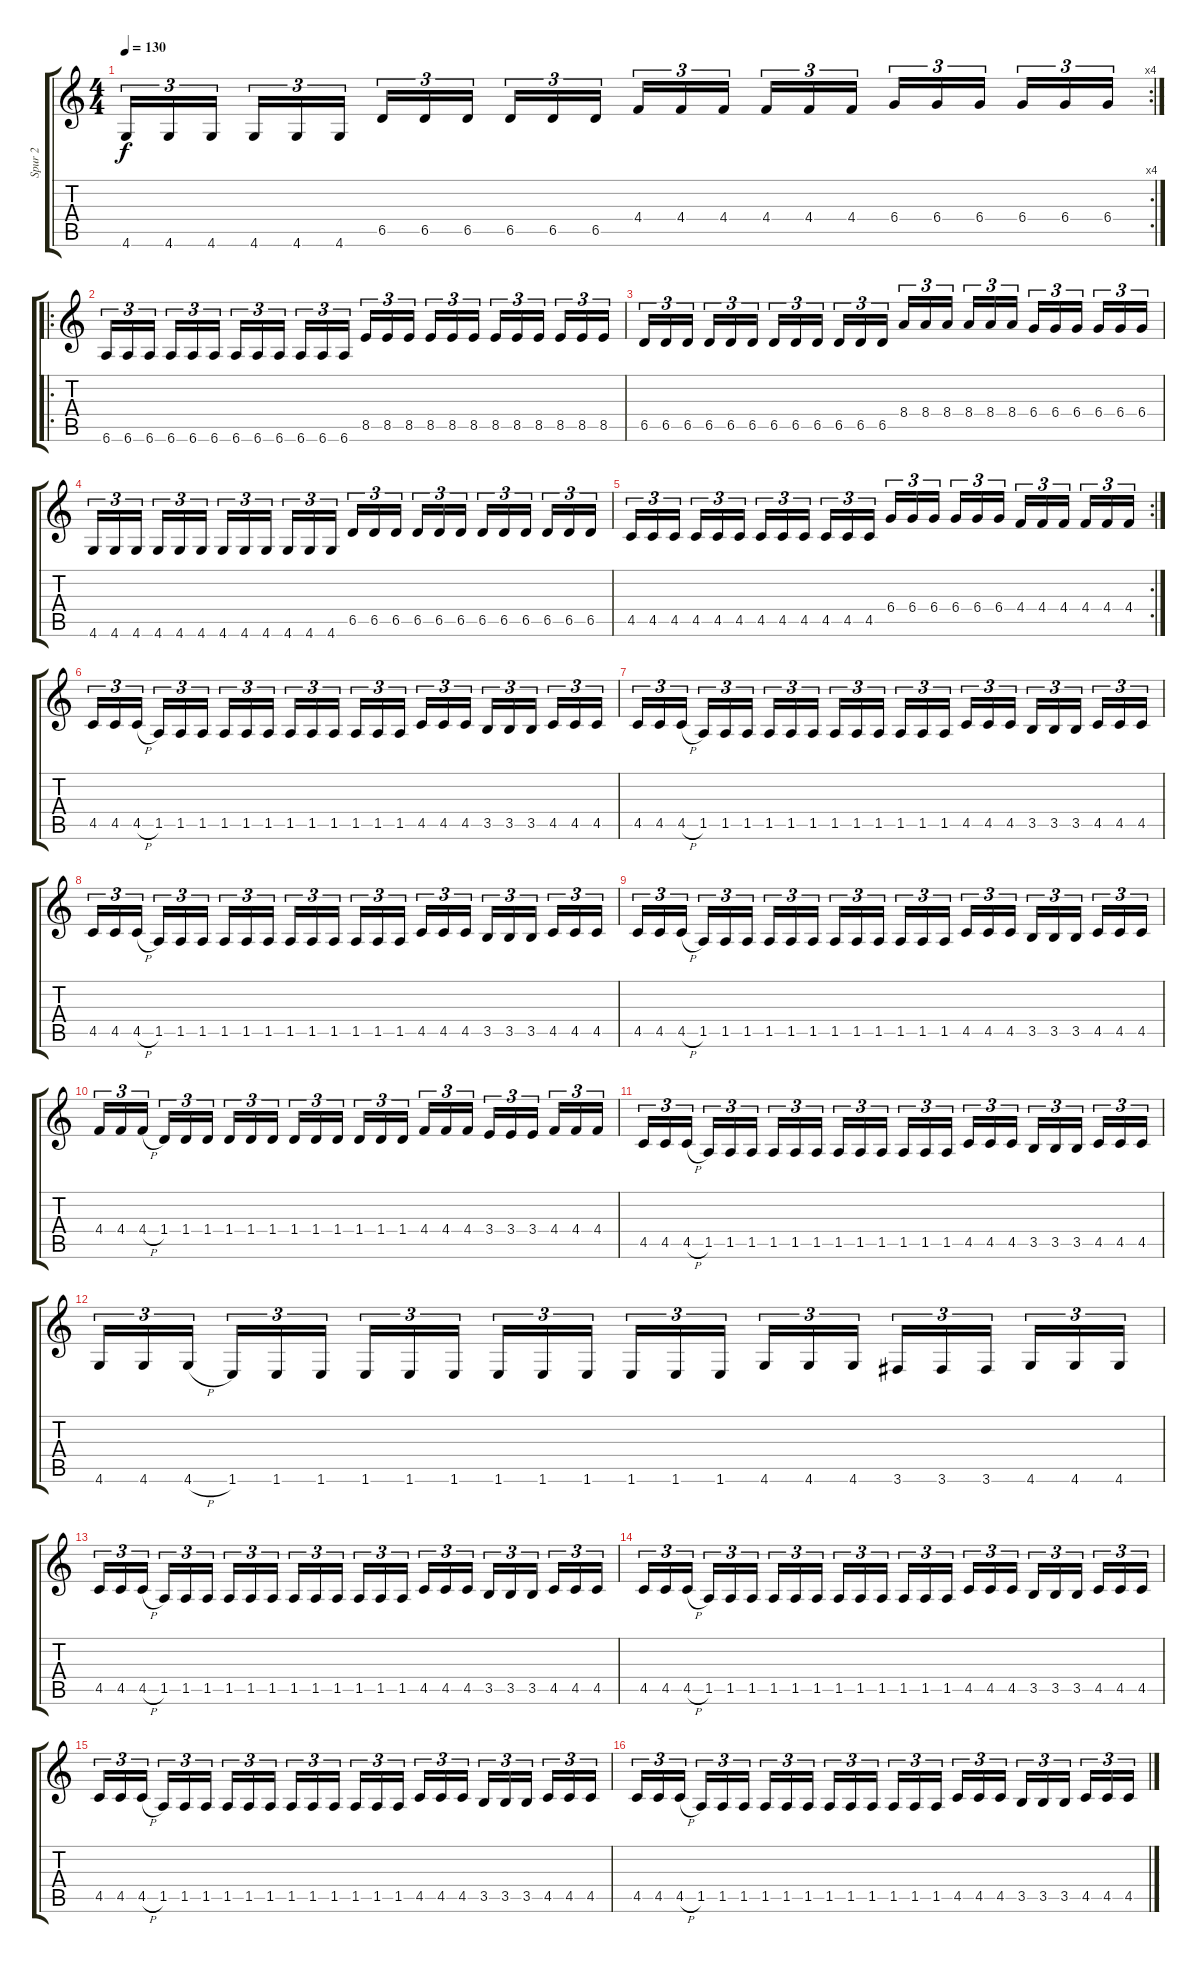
\track ("Spur 2" "Spur 2") {instrument distortionguitar}
\staff {score tabs}
\tuning (Eb4 Bb3 Gb3 Db3 Ab2 Eb2) {hide}
\rc 4
\ts (4 4)
\tempo 130
\clef g2
\ks c
4.6.16{tu (3 2) dy f} 4.6.16{tu (3 2)} 4.6.16{tu (3 2) beam splitsecondary} 4.6.16{tu (3 2)} 4.6.16{tu (3 2)} 4.6.16{tu (3 2)} 6.5.16{tu (3 2)} 6.5.16{tu (3 2)} 6.5.16{tu (3 2) beam splitsecondary} 6.5.16{tu (3 2)} 6.5.16{tu (3 2)} 6.5.16{tu (3 2)} 4.4.16{tu (3 2)} 4.4.16{tu (3 2)} 4.4.16{tu (3 2) beam splitsecondary} 4.4.16{tu (3 2)} 4.4.16{tu (3 2)} 4.4.16{tu (3 2)} 6.4.16{tu (3 2)} 6.4.16{tu (3 2)} 6.4.16{tu (3 2) beam splitsecondary} 6.4.16{tu (3 2)} 6.4.16{tu (3 2)} 6.4.16{tu (3 2)} |
\ro
6.6.16{tu (3 2)} 6.6.16{tu (3 2)} 6.6.16{tu (3 2) beam splitsecondary} 6.6.16{tu (3 2)} 6.6.16{tu (3 2)} 6.6.16{tu (3 2)} 6.6.16{tu (3 2)} 6.6.16{tu (3 2)} 6.6.16{tu (3 2) beam splitsecondary} 6.6.16{tu (3 2)} 6.6.16{tu (3 2)} 6.6.16{tu (3 2)} 8.5.16{tu (3 2)} 8.5.16{tu (3 2)} 8.5.16{tu (3 2) beam splitsecondary} 8.5.16{tu (3 2)} 8.5.16{tu (3 2)} 8.5.16{tu (3 2)} 8.5.16{tu (3 2)} 8.5.16{tu (3 2)} 8.5.16{tu (3 2) beam splitsecondary} 8.5.16{tu (3 2)} 8.5.16{tu (3 2)} 8.5.16{tu (3 2)} |
6.5.16{tu (3 2)} 6.5.16{tu (3 2)} 6.5.16{tu (3 2) beam splitsecondary} 6.5.16{tu (3 2)} 6.5.16{tu (3 2)} 6.5.16{tu (3 2)} 6.5.16{tu (3 2)} 6.5.16{tu (3 2)} 6.5.16{tu (3 2) beam splitsecondary} 6.5.16{tu (3 2)} 6.5.16{tu (3 2)} 6.5.16{tu (3 2)} 8.4.16{tu (3 2)} 8.4.16{tu (3 2)} 8.4.16{tu (3 2) beam splitsecondary} 8.4.16{tu (3 2)} 8.4.16{tu (3 2)} 8.4.16{tu (3 2)} 6.4.16{tu (3 2)} 6.4.16{tu (3 2)} 6.4.16{tu (3 2) beam splitsecondary} 6.4.16{tu (3 2)} 6.4.16{tu (3 2)} 6.4.16{tu (3 2)} |
4.6.16{tu (3 2)} 4.6.16{tu (3 2)} 4.6.16{tu (3 2) beam splitsecondary} 4.6.16{tu (3 2)} 4.6.16{tu (3 2)} 4.6.16{tu (3 2)} 4.6.16{tu (3 2)} 4.6.16{tu (3 2)} 4.6.16{tu (3 2) beam splitsecondary} 4.6.16{tu (3 2)} 4.6.16{tu (3 2)} 4.6.16{tu (3 2)} 6.5.16{tu (3 2)} 6.5.16{tu (3 2)} 6.5.16{tu (3 2) beam splitsecondary} 6.5.16{tu (3 2)} 6.5.16{tu (3 2)} 6.5.16{tu (3 2)} 6.5.16{tu (3 2)} 6.5.16{tu (3 2)} 6.5.16{tu (3 2) beam splitsecondary} 6.5.16{tu (3 2)} 6.5.16{tu (3 2)} 6.5.16{tu (3 2)} |
\rc 2
4.5.16{tu (3 2)} 4.5.16{tu (3 2)} 4.5.16{tu (3 2) beam splitsecondary} 4.5.16{tu (3 2)} 4.5.16{tu (3 2)} 4.5.16{tu (3 2)} 4.5.16{tu (3 2)} 4.5.16{tu (3 2)} 4.5.16{tu (3 2) beam splitsecondary} 4.5.16{tu (3 2)} 4.5.16{tu (3 2)} 4.5.16{tu (3 2)} 6.4.16{tu (3 2)} 6.4.16{tu (3 2)} 6.4.16{tu (3 2) beam splitsecondary} 6.4.16{tu (3 2)} 6.4.16{tu (3 2)} 6.4.16{tu (3 2)} 4.4.16{tu (3 2)} 4.4.16{tu (3 2)} 4.4.16{tu (3 2) beam splitsecondary} 4.4.16{tu (3 2)} 4.4.16{tu (3 2)} 4.4.16{tu (3 2)} |
4.5.16{tu (3 2)} 4.5.16{tu (3 2)} 4.5{h}.16{tu (3 2) beam splitsecondary} 1.5.16{tu (3 2)} 1.5.16{tu (3 2)} 1.5.16{tu (3 2)} 1.5.16{tu (3 2)} 1.5.16{tu (3 2)} 1.5.16{tu (3 2) beam splitsecondary} 1.5.16{tu (3 2)} 1.5.16{tu (3 2)} 1.5.16{tu (3 2)} 1.5.16{tu (3 2)} 1.5.16{tu (3 2)} 1.5.16{tu (3 2) beam splitsecondary} 4.5.16{tu (3 2)} 4.5.16{tu (3 2)} 4.5.16{tu (3 2)} 3.5.16{tu (3 2)} 3.5.16{tu (3 2)} 3.5.16{tu (3 2) beam splitsecondary} 4.5.16{tu (3 2)} 4.5.16{tu (3 2)} 4.5.16{tu (3 2)} |
4.5.16{tu (3 2)} 4.5.16{tu (3 2)} 4.5{h}.16{tu (3 2) beam splitsecondary} 1.5.16{tu (3 2)} 1.5.16{tu (3 2)} 1.5.16{tu (3 2)} 1.5.16{tu (3 2)} 1.5.16{tu (3 2)} 1.5.16{tu (3 2) beam splitsecondary} 1.5.16{tu (3 2)} 1.5.16{tu (3 2)} 1.5.16{tu (3 2)} 1.5.16{tu (3 2)} 1.5.16{tu (3 2)} 1.5.16{tu (3 2) beam splitsecondary} 4.5.16{tu (3 2)} 4.5.16{tu (3 2)} 4.5.16{tu (3 2)} 3.5.16{tu (3 2)} 3.5.16{tu (3 2)} 3.5.16{tu (3 2) beam splitsecondary} 4.5.16{tu (3 2)} 4.5.16{tu (3 2)} 4.5.16{tu (3 2)} |
4.5.16{tu (3 2)} 4.5.16{tu (3 2)} 4.5{h}.16{tu (3 2) beam splitsecondary} 1.5.16{tu (3 2)} 1.5.16{tu (3 2)} 1.5.16{tu (3 2)} 1.5.16{tu (3 2)} 1.5.16{tu (3 2)} 1.5.16{tu (3 2) beam splitsecondary} 1.5.16{tu (3 2)} 1.5.16{tu (3 2)} 1.5.16{tu (3 2)} 1.5.16{tu (3 2)} 1.5.16{tu (3 2)} 1.5.16{tu (3 2) beam splitsecondary} 4.5.16{tu (3 2)} 4.5.16{tu (3 2)} 4.5.16{tu (3 2)} 3.5.16{tu (3 2)} 3.5.16{tu (3 2)} 3.5.16{tu (3 2) beam splitsecondary} 4.5.16{tu (3 2)} 4.5.16{tu (3 2)} 4.5.16{tu (3 2)} |
4.5.16{tu (3 2)} 4.5.16{tu (3 2)} 4.5{h}.16{tu (3 2) beam splitsecondary} 1.5.16{tu (3 2)} 1.5.16{tu (3 2)} 1.5.16{tu (3 2)} 1.5.16{tu (3 2)} 1.5.16{tu (3 2)} 1.5.16{tu (3 2) beam splitsecondary} 1.5.16{tu (3 2)} 1.5.16{tu (3 2)} 1.5.16{tu (3 2)} 1.5.16{tu (3 2)} 1.5.16{tu (3 2)} 1.5.16{tu (3 2) beam splitsecondary} 4.5.16{tu (3 2)} 4.5.16{tu (3 2)} 4.5.16{tu (3 2)} 3.5.16{tu (3 2)} 3.5.16{tu (3 2)} 3.5.16{tu (3 2) beam splitsecondary} 4.5.16{tu (3 2)} 4.5.16{tu (3 2)} 4.5.16{tu (3 2)} |
4.4.16{tu (3 2)} 4.4.16{tu (3 2)} 4.4{h}.16{tu (3 2) beam splitsecondary} 1.4.16{tu (3 2)} 1.4.16{tu (3 2)} 1.4.16{tu (3 2)} 1.4.16{tu (3 2)} 1.4.16{tu (3 2)} 1.4.16{tu (3 2) beam splitsecondary} 1.4.16{tu (3 2)} 1.4.16{tu (3 2)} 1.4.16{tu (3 2)} 1.4.16{tu (3 2)} 1.4.16{tu (3 2)} 1.4.16{tu (3 2) beam splitsecondary} 4.4.16{tu (3 2)} 4.4.16{tu (3 2)} 4.4.16{tu (3 2)} 3.4.16{tu (3 2)} 3.4.16{tu (3 2)} 3.4.16{tu (3 2) beam splitsecondary} 4.4.16{tu (3 2)} 4.4.16{tu (3 2)} 4.4.16{tu (3 2)} |
4.5.16{tu (3 2)} 4.5.16{tu (3 2)} 4.5{h}.16{tu (3 2) beam splitsecondary} 1.5.16{tu (3 2)} 1.5.16{tu (3 2)} 1.5.16{tu (3 2)} 1.5.16{tu (3 2)} 1.5.16{tu (3 2)} 1.5.16{tu (3 2) beam splitsecondary} 1.5.16{tu (3 2)} 1.5.16{tu (3 2)} 1.5.16{tu (3 2)} 1.5.16{tu (3 2)} 1.5.16{tu (3 2)} 1.5.16{tu (3 2) beam splitsecondary} 4.5.16{tu (3 2)} 4.5.16{tu (3 2)} 4.5.16{tu (3 2)} 3.5.16{tu (3 2)} 3.5.16{tu (3 2)} 3.5.16{tu (3 2) beam splitsecondary} 4.5.16{tu (3 2)} 4.5.16{tu (3 2)} 4.5.16{tu (3 2)} |
4.6.16{tu (3 2)} 4.6.16{tu (3 2)} 4.6{h}.16{tu (3 2) beam splitsecondary} 1.6.16{tu (3 2)} 1.6.16{tu (3 2)} 1.6.16{tu (3 2)} 1.6.16{tu (3 2)} 1.6.16{tu (3 2)} 1.6.16{tu (3 2) beam splitsecondary} 1.6.16{tu (3 2)} 1.6.16{tu (3 2)} 1.6.16{tu (3 2)} 1.6.16{tu (3 2)} 1.6.16{tu (3 2)} 1.6.16{tu (3 2) beam splitsecondary} 4.6.16{tu (3 2)} 4.6.16{tu (3 2)} 4.6.16{tu (3 2)} 3.6.16{tu (3 2)} 3.6.16{tu (3 2)} 3.6.16{tu (3 2) beam splitsecondary} 4.6.16{tu (3 2)} 4.6.16{tu (3 2)} 4.6.16{tu (3 2)} |
4.5.16{tu (3 2)} 4.5.16{tu (3 2)} 4.5{h}.16{tu (3 2) beam splitsecondary} 1.5.16{tu (3 2)} 1.5.16{tu (3 2)} 1.5.16{tu (3 2)} 1.5.16{tu (3 2)} 1.5.16{tu (3 2)} 1.5.16{tu (3 2) beam splitsecondary} 1.5.16{tu (3 2)} 1.5.16{tu (3 2)} 1.5.16{tu (3 2)} 1.5.16{tu (3 2)} 1.5.16{tu (3 2)} 1.5.16{tu (3 2) beam splitsecondary} 4.5.16{tu (3 2)} 4.5.16{tu (3 2)} 4.5.16{tu (3 2)} 3.5.16{tu (3 2)} 3.5.16{tu (3 2)} 3.5.16{tu (3 2) beam splitsecondary} 4.5.16{tu (3 2)} 4.5.16{tu (3 2)} 4.5.16{tu (3 2)} |
4.5.16{tu (3 2)} 4.5.16{tu (3 2)} 4.5{h}.16{tu (3 2) beam splitsecondary} 1.5.16{tu (3 2)} 1.5.16{tu (3 2)} 1.5.16{tu (3 2)} 1.5.16{tu (3 2)} 1.5.16{tu (3 2)} 1.5.16{tu (3 2) beam splitsecondary} 1.5.16{tu (3 2)} 1.5.16{tu (3 2)} 1.5.16{tu (3 2)} 1.5.16{tu (3 2)} 1.5.16{tu (3 2)} 1.5.16{tu (3 2) beam splitsecondary} 4.5.16{tu (3 2)} 4.5.16{tu (3 2)} 4.5.16{tu (3 2)} 3.5.16{tu (3 2)} 3.5.16{tu (3 2)} 3.5.16{tu (3 2) beam splitsecondary} 4.5.16{tu (3 2)} 4.5.16{tu (3 2)} 4.5.16{tu (3 2)} |
4.5.16{tu (3 2)} 4.5.16{tu (3 2)} 4.5{h}.16{tu (3 2) beam splitsecondary} 1.5.16{tu (3 2)} 1.5.16{tu (3 2)} 1.5.16{tu (3 2)} 1.5.16{tu (3 2)} 1.5.16{tu (3 2)} 1.5.16{tu (3 2) beam splitsecondary} 1.5.16{tu (3 2)} 1.5.16{tu (3 2)} 1.5.16{tu (3 2)} 1.5.16{tu (3 2)} 1.5.16{tu (3 2)} 1.5.16{tu (3 2) beam splitsecondary} 4.5.16{tu (3 2)} 4.5.16{tu (3 2)} 4.5.16{tu (3 2)} 3.5.16{tu (3 2)} 3.5.16{tu (3 2)} 3.5.16{tu (3 2) beam splitsecondary} 4.5.16{tu (3 2)} 4.5.16{tu (3 2)} 4.5.16{tu (3 2)} |
4.5.16{tu (3 2)} 4.5.16{tu (3 2)} 4.5{h}.16{tu (3 2) beam splitsecondary} 1.5.16{tu (3 2)} 1.5.16{tu (3 2)} 1.5.16{tu (3 2)} 1.5.16{tu (3 2)} 1.5.16{tu (3 2)} 1.5.16{tu (3 2) beam splitsecondary} 1.5.16{tu (3 2)} 1.5.16{tu (3 2)} 1.5.16{tu (3 2)} 1.5.16{tu (3 2)} 1.5.16{tu (3 2)} 1.5.16{tu (3 2) beam splitsecondary} 4.5.16{tu (3 2)} 4.5.16{tu (3 2)} 4.5.16{tu (3 2)} 3.5.16{tu (3 2)} 3.5.16{tu (3 2)} 3.5.16{tu (3 2) beam splitsecondary} 4.5.16{tu (3 2)} 4.5.16{tu (3 2)} 4.5.16{tu (3 2)}
